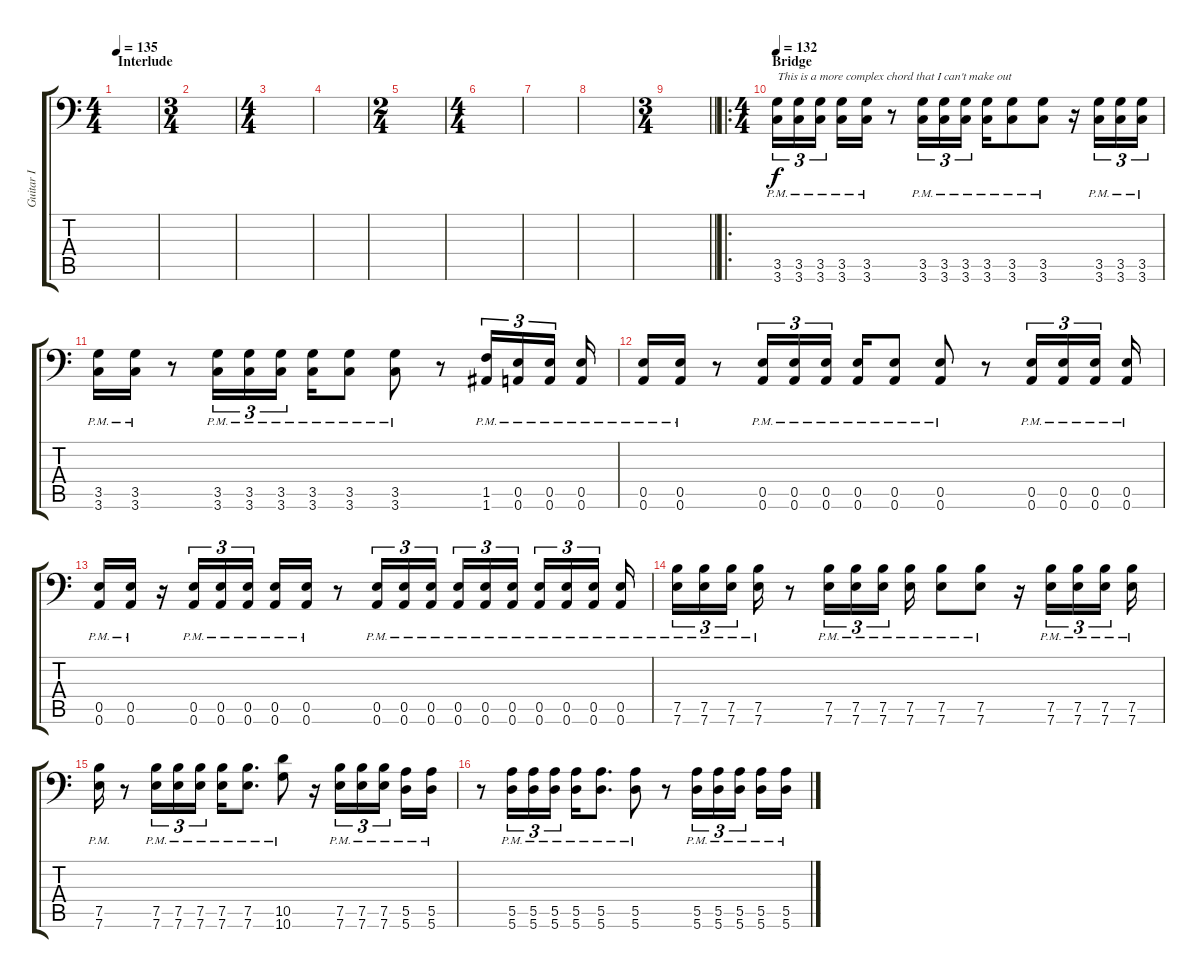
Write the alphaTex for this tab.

\track ("Guitar I" "Guitar I") {instrument distortionguitar}
\staff {score tabs}
\tuning (B3 Gb3 D3 A2 E2 A1) {hide}
\ts (4 4)
\section ("" "Interlude")
\tempo 135
\clef f4
\ks c
|
\ts (3 4)
|
\ts (4 4)
|
|
\ts (2 4)
|
\ts (4 4)
|
|
|
\ts (3 4)
\barLineRight lightlight
|
\ro
\ts (4 4)
\section ("" "Bridge")
\tempo 132
(3.5{pm} 3.6{pm}).16{tu (3 2) txt "This is a more complex chord that I can't make out"} (3.5{pm} 3.6{pm}).16{tu (3 2)} (3.5{pm} 3.6{pm}).16{tu (3 2) beam splitsecondary} (3.5{pm} 3.6{pm}).16 (3.5{pm} 3.6{pm}).16 r.8 (3.5{pm} 3.6{pm}).16{tu (3 2)} (3.5{pm} 3.6{pm}).16{tu (3 2)} (3.5{pm} 3.6{pm}).16{tu (3 2)} (3.5{pm} 3.6{pm}).16 (3.5{pm} 3.6{pm}).8 (3.5{pm} 3.6{pm}).8 r.16 (3.5{pm} 3.6{pm}).16{tu (3 2)} (3.5{pm} 3.6{pm}).16{tu (3 2)} (3.5{pm} 3.6{pm}).16{tu (3 2)} |
(3.5{pm} 3.6{pm}).16 (3.5{pm} 3.6{pm}).16 r.8 (3.5{pm} 3.6{pm}).16{tu (3 2)} (3.5{pm} 3.6{pm}).16{tu (3 2)} (3.5{pm} 3.6{pm}).16{tu (3 2) beam splitsecondary} (3.5{pm} 3.6{pm}).16 (3.5{pm} 3.6{pm}).8 (3.5{pm} 3.6{pm}).8 r.8 (1.5{pm} 1.6{pm}).16{tu (3 2)} (0.5{pm} 0.6{pm}).16{tu (3 2)} (0.5{pm} 0.6{pm}).16{tu (3 2) beam splitsecondary} (0.5{pm} 0.6{pm}).16 |
(0.5{pm} 0.6{pm}).16 (0.5{pm} 0.6{pm}).16 r.8 (0.5{pm} 0.6{pm}).16{tu (3 2)} (0.5{pm} 0.6{pm}).16{tu (3 2)} (0.5{pm} 0.6{pm}).16{tu (3 2) beam splitsecondary} (0.5{pm} 0.6{pm}).16 (0.5{pm} 0.6{pm}).8 (0.5{pm} 0.6{pm}).8 r.8 (0.5{pm} 0.6{pm}).16{tu (3 2)} (0.5{pm} 0.6{pm}).16{tu (3 2)} (0.5{pm} 0.6{pm}).16{tu (3 2) beam splitsecondary} (0.5{pm} 0.6{pm}).16 |
(0.5{pm} 0.6{pm}).16 (0.5{pm} 0.6{pm}).16 r.16 (0.5{pm} 0.6{pm}).16{tu (3 2)} (0.5{pm} 0.6{pm}).16{tu (3 2)} (0.5{pm} 0.6{pm}).16{tu (3 2) beam splitsecondary} (0.5{pm} 0.6{pm}).16 (0.5{pm} 0.6{pm}).16 r.8 (0.5{pm} 0.6{pm}).16{tu (3 2)} (0.5{pm} 0.6{pm}).16{tu (3 2)} (0.5{pm} 0.6{pm}).16{tu (3 2) beam splitsecondary} (0.5{pm} 0.6{pm}).16{tu (3 2)} (0.5{pm} 0.6{pm}).16{tu (3 2)} (0.5{pm} 0.6{pm}).16{tu (3 2) beam splitsecondary} (0.5{pm} 0.6{pm}).16{tu (3 2)} (0.5{pm} 0.6{pm}).16{tu (3 2)} (0.5{pm} 0.6{pm}).16{tu (3 2) beam splitsecondary} (0.5{pm} 0.6{pm}).16 |
(7.5{pm} 7.6{pm}).16{tu (3 2)} (7.5{pm} 7.6{pm}).16{tu (3 2)} (7.5{pm} 7.6{pm}).16{tu (3 2) beam splitsecondary} (7.5{pm} 7.6{pm}).16 r.8 (7.5{pm} 7.6{pm}).16{tu (3 2)} (7.5{pm} 7.6{pm}).16{tu (3 2)} (7.5{pm} 7.6{pm}).16{tu (3 2) beam splitsecondary} (7.5{pm} 7.6{pm}).16 (7.5{pm} 7.6{pm}).8 (7.5{pm} 7.6{pm}).8 r.16 (7.5{pm} 7.6{pm}).16{tu (3 2)} (7.5{pm} 7.6{pm}).16{tu (3 2)} (7.5{pm} 7.6{pm}).16{tu (3 2) beam splitsecondary} (7.5{pm} 7.6{pm}).16 |
(7.5{pm} 7.6{pm}).16 r.8 (7.5{pm} 7.6{pm}).16{tu (3 2)} (7.5{pm} 7.6{pm}).16{tu (3 2)} (7.5{pm} 7.6{pm}).16{tu (3 2) beam splitsecondary} (7.5{pm} 7.6{pm}).16 (7.5{pm} 7.6{pm}).8{d} (10.5{pm} 10.6{pm}).8 r.16 (7.5{pm} 7.6{pm}).16{tu (3 2)} (7.5{pm} 7.6{pm}).16{tu (3 2)} (7.5{pm} 7.6{pm}).16{tu (3 2) beam splitsecondary} (5.5{pm} 5.6{pm}).16 (5.5{pm} 5.6{pm}).16 |
r.8 (5.5{pm} 5.6{pm}).16{tu (3 2)} (5.5{pm} 5.6{pm}).16{tu (3 2)} (5.5{pm} 5.6{pm}).16{tu (3 2)} (5.5{pm} 5.6{pm}).16 (5.5{pm} 5.6{pm}).8{d} (5.5{pm} 5.6{pm}).8 r.8 (5.5{pm} 5.6{pm}).16{tu (3 2)} (5.5{pm} 5.6{pm}).16{tu (3 2)} (5.5{pm} 5.6{pm}).16{tu (3 2) beam splitsecondary} (5.5{pm} 5.6{pm}).16 (5.5{pm} 5.6{pm}).16
